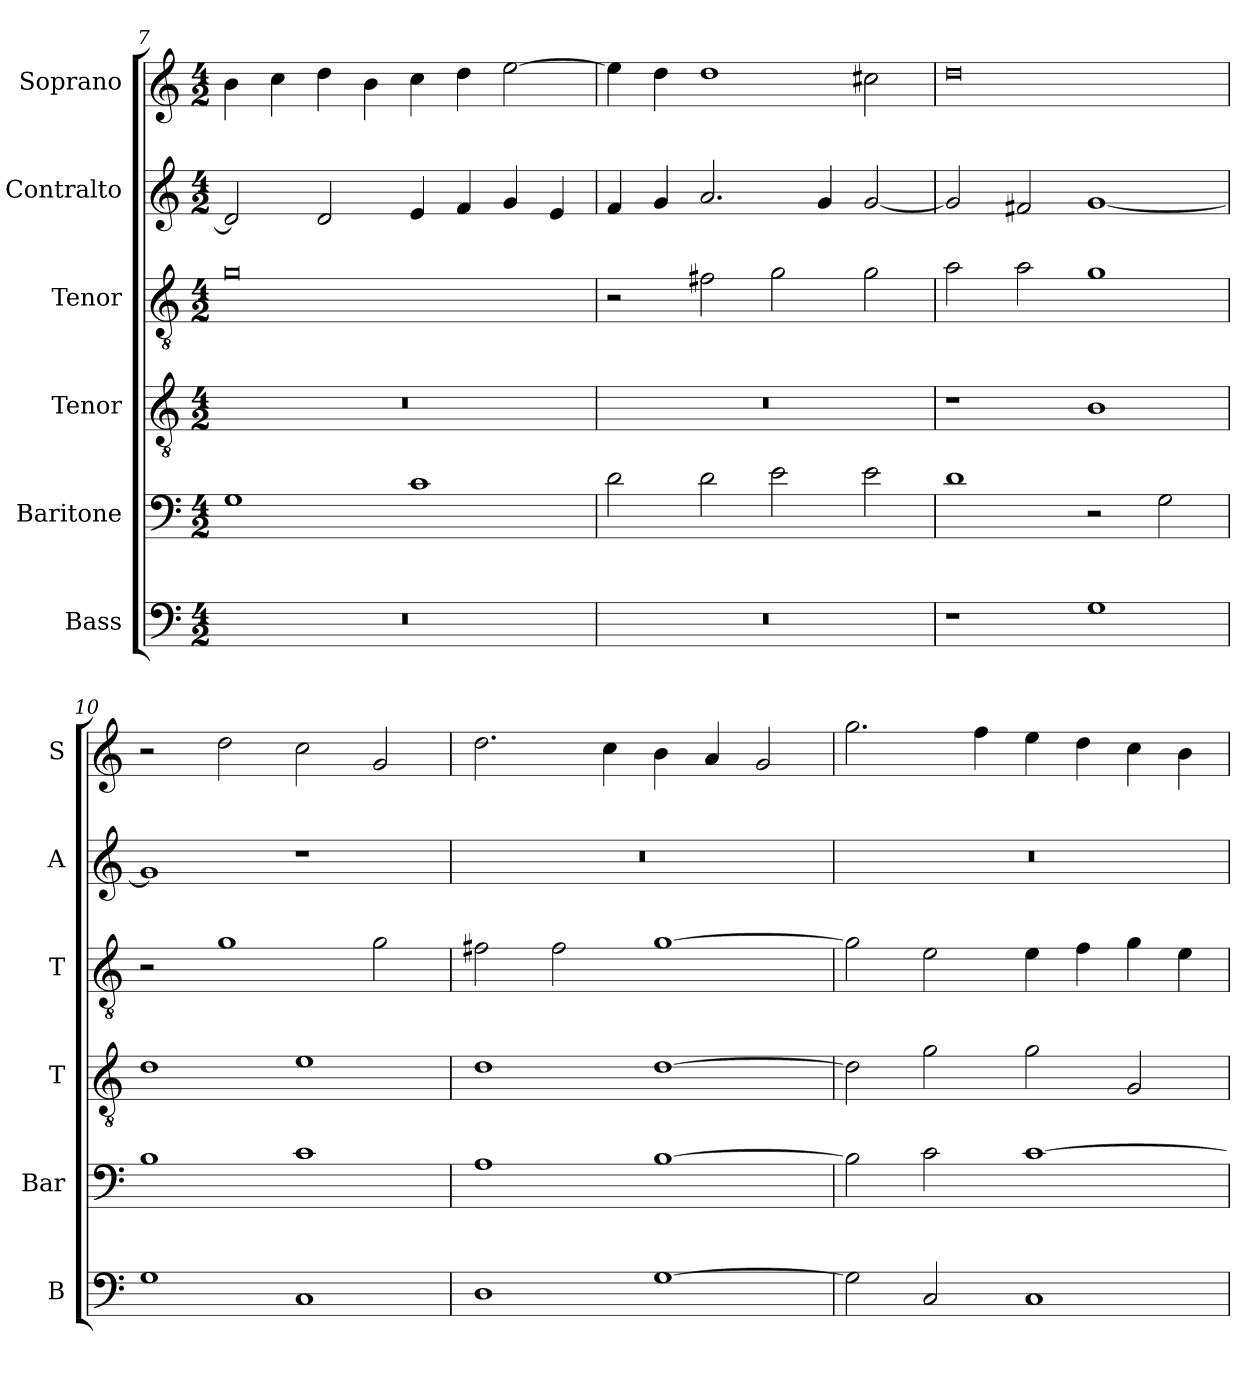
**kern	**kern	**kern	**kern	**kern	**kern
*part6	*part5	*part4	*part3	*part2	*part1
*staff6	*staff5	*staff4	*staff3	*staff2	*staff1
*I"Bass	*I"Baritone	*I"Tenor	*I"Tenor	*I"Contralto	*I"Soprano
*I'B	*I'Bar	*I'T	*I'T	*I'A	*I'S
*clefF4	*clefF4	*clefGv2	*clefGv2	*clefG2	*clefG2
*k[]	*k[]	*k[]	*k[]	*k[]	*k[]
*G:mix	*G:mix	*G:mix	*G:mix	*G:mix	*G:mix
*M4/2	*M4/2	*M4/2	*M4/2	*M4/2	*M4/2
=7	=7	=7	=7	=7	=7
0r	1G	0r	0g	2d]	4b
.	.	.	.	.	4cc
.	.	.	.	2d	4dd
.	.	.	.	.	4b
.	1c	.	.	4e	4cc
.	.	.	.	4f	4dd
.	.	.	.	4g	[2ee
.	.	.	.	4e	.
=8	=8	=8	=8	=8	=8
0r	2d	0r	2r	4f	4ee]
.	.	.	.	4g	4dd
.	2d	.	2f#X	2.a	1dd
.	2e	.	2g	.	.
.	.	.	.	4g	.
.	2e	.	2g	[2g	2cc#X
=9	=9	=9	=9	=9	=9
1r	1d	1r	2a	2g]	0dd
.	.	.	2a	2f#X	.
1G	2r	1B	1g	[1g	.
.	2G	.	.	.	.
=10	=10	=10	=10	=10	=10
1G	1B	1d	2r	1g]	2r
.	.	.	1g	.	2dd
1C	1c	1e	.	1r	2cc
.	.	.	2g	.	2g
=11	=11	=11	=11	=11	=11
1D	1A	1d	2f#X	0r	2.dd
.	.	.	2f#	.	.
.	.	.	.	.	4cc
[1G	[1B	[1d	[1g	.	4b
.	.	.	.	.	4a
.	.	.	.	.	2g
=12	=12	=12	=12	=12	=12
2G]	2B]	2d]	2g]	0r	2.gg
2C	2c	2g	2e	.	.
.	.	.	.	.	4ff
1C	[1c	2g	4e	.	4ee
.	.	.	4f	.	4dd
.	.	2G	4g	.	4cc
.	.	.	4e	.	4b
=	=	=	=	=	=
*-	*-	*-	*-	*-	*-
